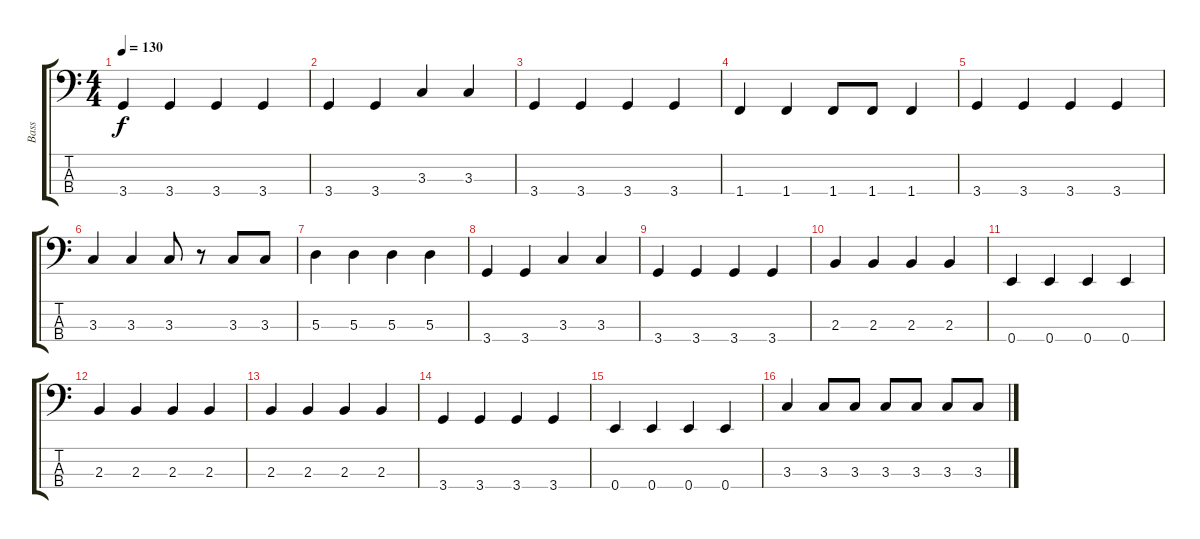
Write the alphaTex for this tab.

\track ("Bass" "Bass") {instrument electricbassfinger}
\staff {score tabs}
\tuning (G2 D2 A1 E1) {hide}
\ts (4 4)
\tempo 130
\clef f4
\ks c
3.4.4{dy f} 3.4.4 3.4.4 3.4.4 |
3.4.4 3.4.4 3.3.4 3.3.4 |
3.4.4 3.4.4 3.4.4 3.4.4 |
1.4.4 1.4.4 1.4.8 1.4.8 1.4.4 |
3.4.4 3.4.4 3.4.4 3.4.4 |
3.3.4 3.3.4 3.3.8 r.8 3.3.8 3.3.8 |
5.3.4 5.3.4 5.3.4 5.3.4 |
3.4.4 3.4.4 3.3.4 3.3.4 |
3.4.4 3.4.4 3.4.4 3.4.4 |
2.3.4 2.3.4 2.3.4 2.3.4 |
0.4.4 0.4.4 0.4.4 0.4.4 |
2.3.4 2.3.4 2.3.4 2.3.4 |
2.3.4 2.3.4 2.3.4 2.3.4 |
3.4.4 3.4.4 3.4.4 3.4.4 |
0.4.4 0.4.4 0.4.4 0.4.4 |
3.3.4 3.3.8 3.3.8 3.3.8 3.3.8 3.3.8 3.3.8
